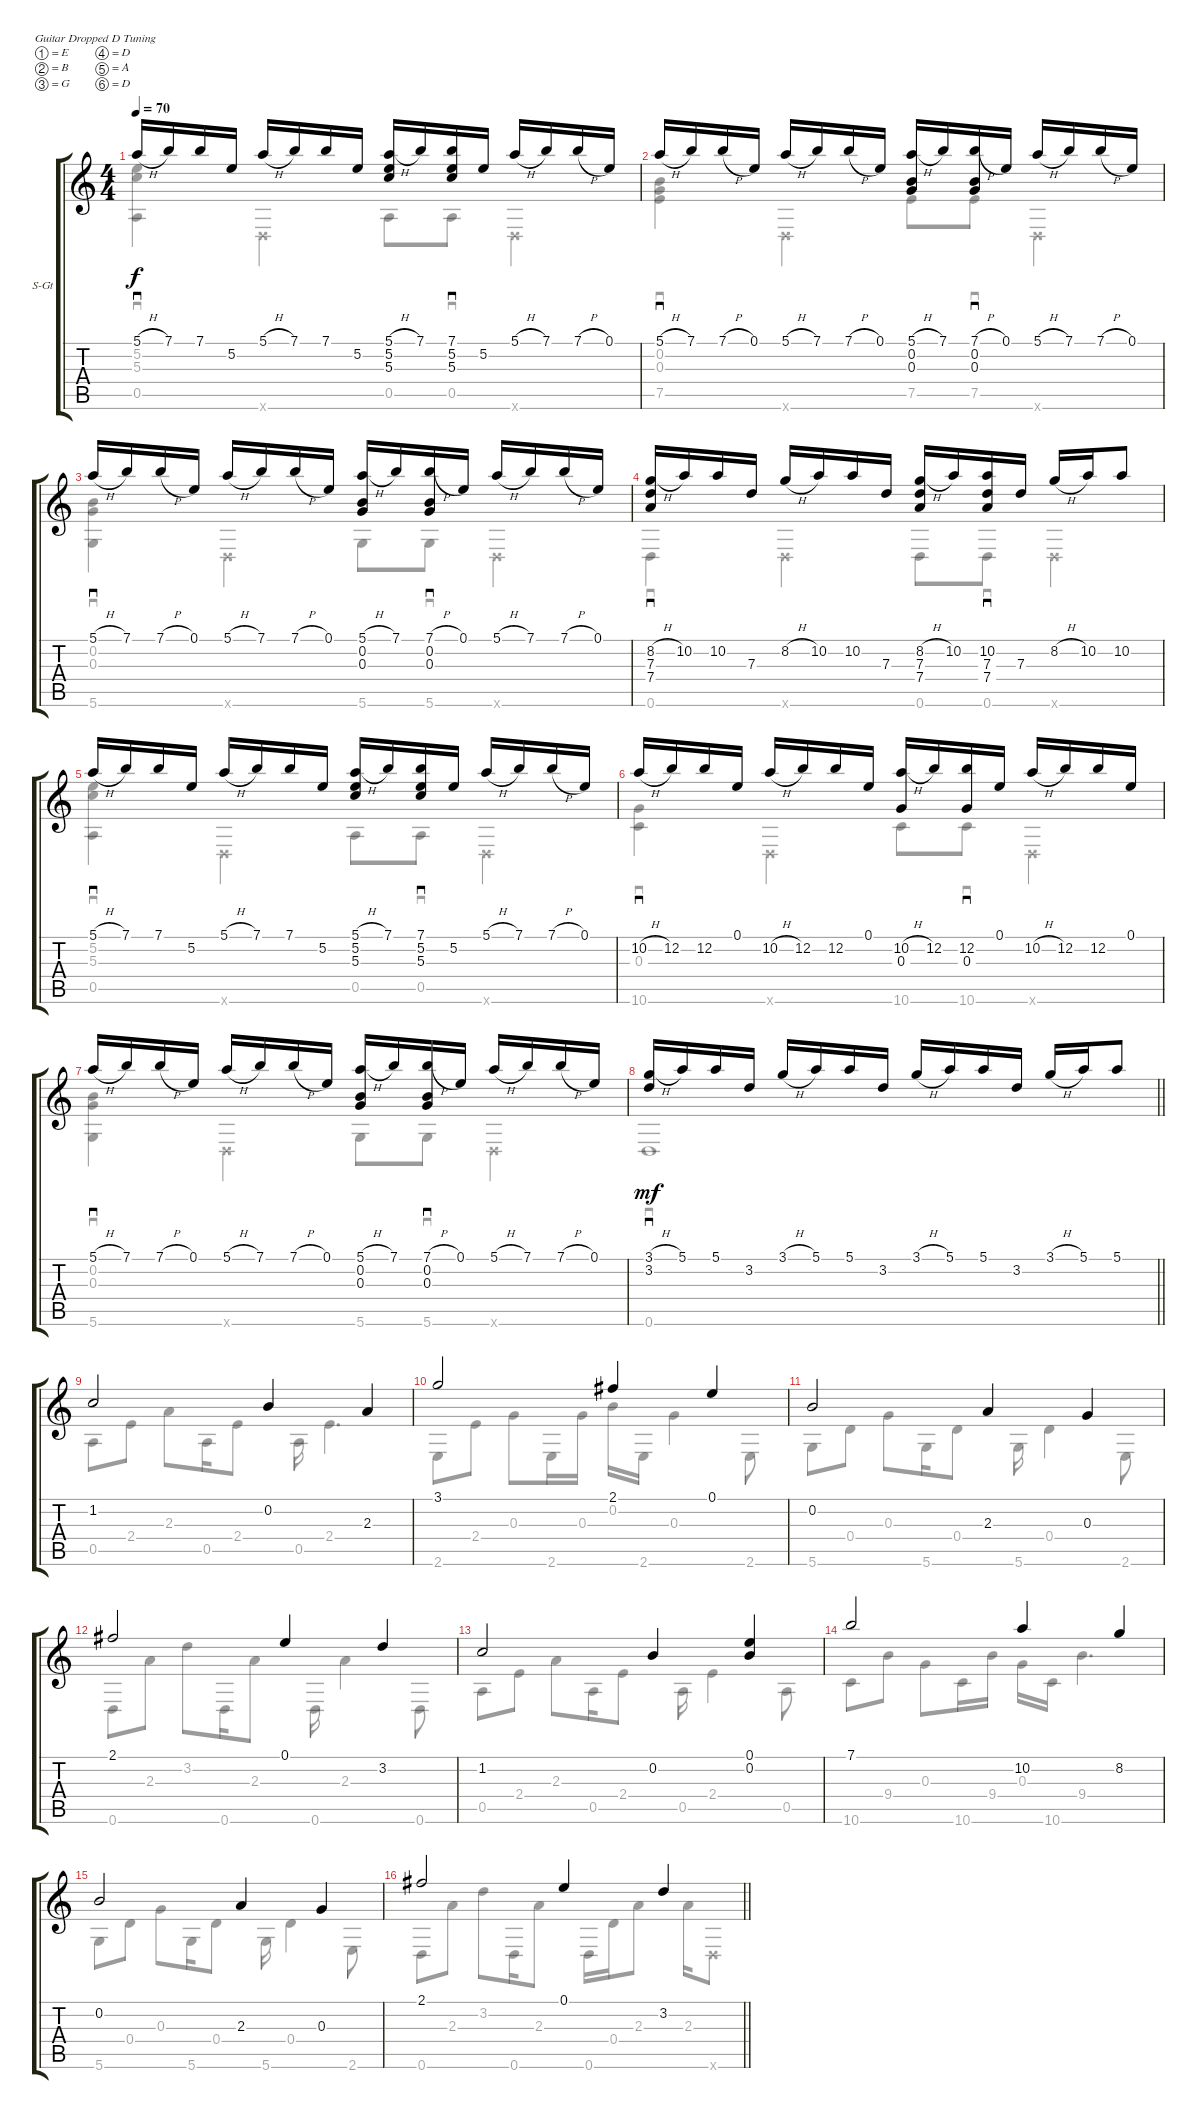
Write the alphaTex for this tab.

\defaultSystemsLayout 4
\bracketExtendMode groupsimilarinstruments
\firstSystemTrackNameOrientation horizontal
\otherSystemsTrackNameOrientation horizontal
\track ("Steel Guitar" "S-Gt") {instrument acousticguitarsteel}
\staff {score tabs}
\tuning (E4 B3 G3 D3 A2 D2)
\voice
\ts (4 4)
\tempo 70
\clef g2
\ks c
5.1{h}.16{sd dy f} 7.1.16 7.1.16 5.2.16 5.1{h}.16 7.1.16 7.1.16 5.2.16 (5.1{h} 5.2 5.3).16 7.1.16 (7.1 5.2 5.3).16{sd} 5.2.16 5.1{h}.16 7.1.16 7.1{h}.16 0.1.16 |
5.1{h}.16{sd} 7.1.16 7.1{h}.16 0.1.16 5.1{h}.16 7.1.16 7.1{h}.16 0.1.16 (5.1{h} 0.2 0.3).16 7.1.16 (7.1{h} 0.2 0.3).16{sd} 0.1.16 5.1{h}.16 7.1.16 7.1{h}.16 0.1.16 |
\scale
0.529158 5.1{h}.16{sd} 7.1.16 7.1{h}.16 0.1.16 5.1{h}.16 7.1.16 7.1{h}.16 0.1.16 (5.1{h} 0.2 0.3).16 7.1.16 (7.1{h} 0.2 0.3).16{sd} 0.1.16 5.1{h}.16 7.1.16 7.1{h}.16 0.1.16 |
\scale
0.470849 (8.2{h} 7.3 7.4).16{sd} 10.2.16 10.2.16 7.3.16 8.2{h}.16 10.2.16 10.2.16 7.3.16 (8.2{h} 7.3 7.4).16 10.2.16 (10.2 7.3 7.4).16{sd} 7.3.16 8.2{h}.16 10.2.16 10.2.8 |
5.1{h}.16{sd} 7.1.16 7.1.16 5.2.16 5.1{h}.16 7.1.16 7.1.16 5.2.16 (5.1{h} 5.2 5.3).16 7.1.16 (7.1 5.2 5.3).16{sd} 5.2.16 5.1{h}.16 7.1.16 7.1{h}.16 0.1.16 |
10.2{h}.16{sd} 12.2.16 12.2.16 0.1.16 10.2{h}.16 12.2.16 12.2.16 0.1.16 (10.2{h} 0.3).16 12.2.16 (12.2 0.3).16{sd} 0.1.16 10.2{h}.16 12.2.16 12.2.16 0.1.16 |
\scale
0.533449 5.1{h}.16{sd} 7.1.16 7.1{h}.16 0.1.16 5.1{h}.16 7.1.16 7.1{h}.16 0.1.16 (5.1{h} 0.2 0.3).16 7.1.16 (7.1{h} 0.2 0.3).16{sd} 0.1.16 5.1{h}.16 7.1.16 7.1{h}.16 0.1.16 |
\scale
0.466582
\barLineRight lightlight
(3.1{h} 3.2).16{sd dy mf} 5.1.16 5.1.16 3.2.16 3.1{h}.16 5.1.16 5.1.16 3.2.16 3.1{h}.16 5.1.16 5.1.16 3.2.16 3.1{h}.16 5.1.16 5.1.8 |
\scale
0.509585 1.2.2 0.2.4 2.3.4 |
\scale
0.490491 3.1.2 2.1.4 0.1.4 |
\scale
0.509136 0.2.2 2.3.4 0.3.4 |
\scale
0.490764 2.1.2 0.1.4 3.2.4 |
\scale
0.509136 1.2.2 0.2.4 (0.1 0.2).4 |
\scale
0.490764 7.1.2 10.2.4 8.2.4 |
\scale
0.520577 0.2.2 2.3.4 0.3.4 |
\scale
0.479384
\barLineRight lightlight
2.1.2 0.1.4 3.2.4
\voice
\clef g2
\ottava regular
\simile none
\ks c
(0.5 5.2 5.3).4{sd dy f} 0.6{x}.4 0.5.8 0.5.8{sd} 0.6{x}.4 |
(7.5 0.2 0.3).4{sd} 0.6{x}.4 7.5.8 7.5.8{sd} 0.6{x}.4 |
\scale
0.529158 (0.2 0.3 5.6).4{sd} 0.6{x}.4 5.6.8 5.6.8{sd} 0.6{x}.4 |
\scale
0.470849 0.6.4{sd} 0.6{x}.4 0.6.8 0.6.8{sd} 0.6{x}.4 |
(0.5 5.2 5.3).4{sd} 0.6{x}.4 0.5.8 0.5.8{sd} 0.6{x}.4 |
(0.3 10.6).4{sd} 0.6{x}.4 10.6.8 10.6.8{sd} 0.6{x}.4 |
\scale
0.533449 (0.2 0.3 5.6).4{sd} 0.6{x}.4 5.6.8 5.6.8{sd} 0.6{x}.4 |
\scale
0.466582
\barLineRight lightlight
0.6.1{sd dy mf} |
\scale
0.509585 0.5.8 2.4.8 2.3.8 0.5.16 2.4.8 0.5.16 2.4.4{d} |
\scale
0.490491 2.6.8 2.4.8 0.3.8 2.6.16 0.3.16 0.2.16 2.6.16 0.3.4 2.6.8 |
\scale
0.509136 5.6.8 0.4.8 0.3.8 5.6.16 0.4.8 5.6.16 0.4.4 2.6.8 |
\scale
0.490764 0.6.8 2.3.8 3.2.8 0.6.16 2.3.8 0.6.16 2.3.4 0.6.8 |
\scale
0.509136 0.5.8 2.4.8 2.3.8 0.5.16 2.4.8 0.5.16 2.4.4 0.5.8 |
\scale
0.490764 10.6.8 9.4.8 0.3.8 10.6.16 9.4.16 0.3.16 10.6.16 9.4.4{d} |
\scale
0.520577 5.6.8 0.4.8 0.3.8 5.6.16 0.4.8 5.6.16 0.4.4 2.6.8 |
\scale
0.479384
\barLineRight lightlight
0.6.8 2.3.8 3.2.8 0.6.16 2.3.8 0.6.16 0.4.16 2.3.8 2.3.16 0.6{x}.8
